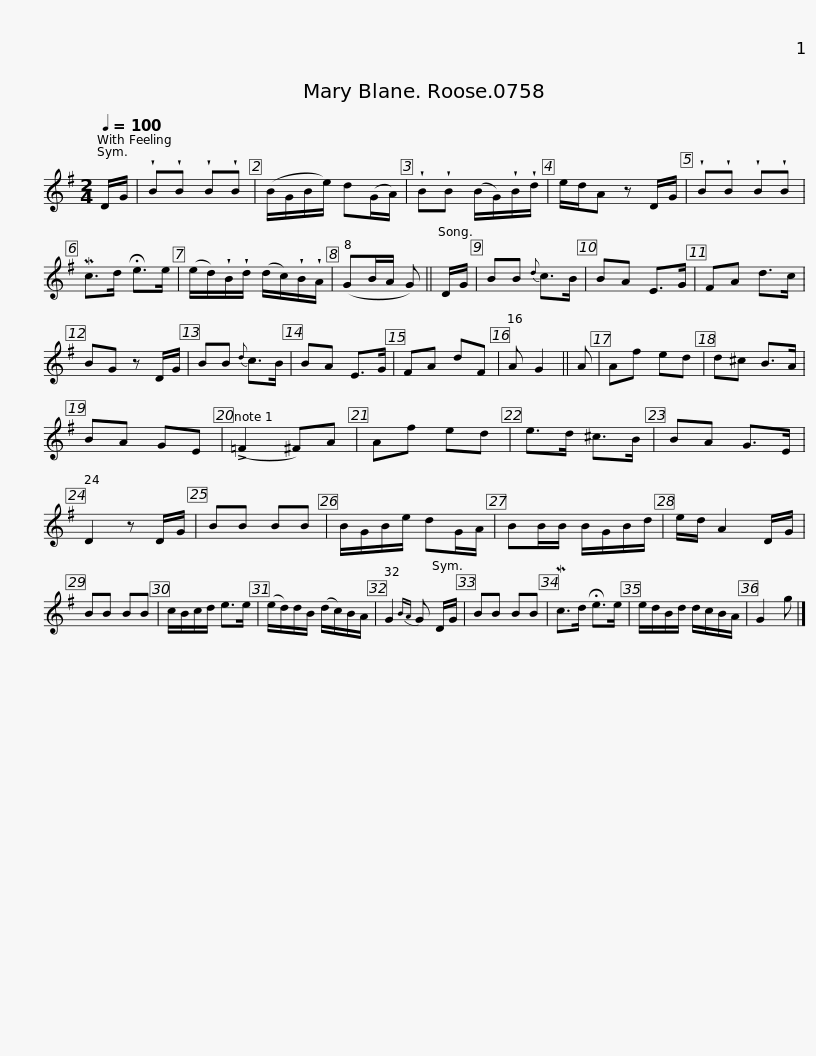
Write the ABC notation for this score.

X:1
L:1/8
Q:1/4=100
M:2/4
I:linebreak $
K:G
V:1 treble
V:1
 D/G/ | !wedge!B!wedge!B !wedge!B!wedge!B | (B/G/B/e/) d(G/A/) | !wedge!B!wedge!B (B/G/)!wedge!B/!wedge!d/ | e/d/A z D/G/ | %5
 !wedge!B!wedge!B !wedge!B!wedge!B | Mc>d !fermata!e>e | (e/d/)!wedge!B/!wedge!d/ (d/c/)!wedge!B/!wedge!A/ | (GB/A/ G) ||$ D/G/ | %10
 BB{d} c>B | BA E>G | FA d>c | BG z D/G/ | BB{d} c>B | %15
 BA E>G | FA dF | A G2 || A | Af ed |$ %20
 d^c B>A | BA GE | (!>!=F2 ^F)A | Af ed | e>d ^c>B | %25
 BA G>E | D2 z D/G/ | BB BB | B/G/B/e/ dG/A/ |$ BB/B/ B/G/B/d/ | %30
 e/d/ A2 D/G/ | BB BB | c/B/c/d/ e>e | (e/d/)d/B/ (d/c/)B/A/ | G2{BA} G D/G/ | %35
 BB BB | Mc>d !fermata!e>e |$ e/d/B/d/ d/c/B/A/ | G2 g |] %39
